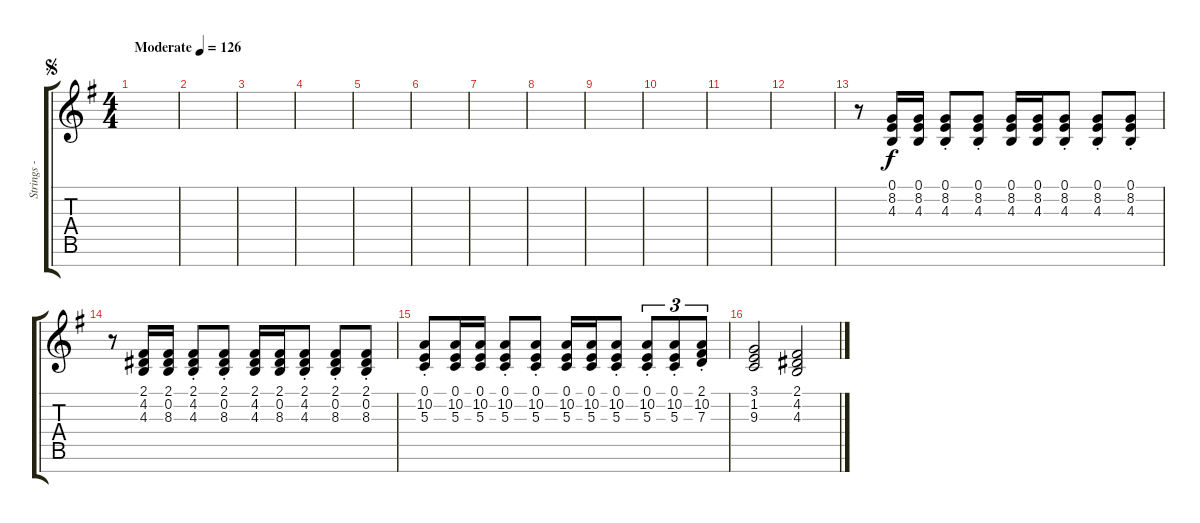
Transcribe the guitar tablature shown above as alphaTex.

\track ("Strings - Tuomas" "Strings - ") {instrument stringensemble1}
\staff {score tabs}
\tuning (E4 B3 G3 D3 A2 E2 B1) {hide}
\ts (4 4)
\jump segno
\tempo (126 "Moderate")
\clef g2
\ks eminor
|
|
|
|
|
|
|
|
|
|
|
|
r.8 (0.1 8.2 4.3).16 (0.1 8.2 4.3).16 (0.1{st} 8.2{st} 4.3{st}).8 (0.1{st} 8.2{st} 4.3{st}).8 (0.1 8.2 4.3).16 (0.1 8.2 4.3).16 (0.1{st} 8.2{st} 4.3{st}).8 (0.1{st} 8.2{st} 4.3{st}).8 (0.1{st} 8.2{st} 4.3{st}).8 |
r.8 (2.1 4.2 4.3).16 (2.1 0.2 8.3).16 (2.1{st} 4.2{st} 4.3{st}).8 (2.1{st} 0.2{st} 8.3{st}).8 (2.1 4.2 4.3).16 (2.1 0.2 8.3).16 (2.1{st} 4.2{st} 4.3{st}).8 (2.1{st} 0.2{st} 8.3{st}).8 (2.1{st} 0.2{st} 8.3{st}).8 |
(0.1{st} 10.2{st} 5.3{st}).8 (0.1 10.2 5.3).16 (0.1 10.2 5.3).16 (0.1{st} 10.2{st} 5.3{st}).8 (0.1{st} 10.2{st} 5.3{st}).8 (0.1 10.2 5.3).16 (0.1 10.2 5.3).16 (0.1{st} 10.2{st} 5.3{st}).8 (0.1{st} 10.2{st} 5.3{st}).8{tu (3 2)} (0.1{st} 10.2{st} 5.3{st}).8{tu (3 2)} (2.1{st} 10.2{st} 7.3{st}).8{tu (3 2)} |
(3.1 1.2 9.3).2 (2.1 4.2 4.3).2
